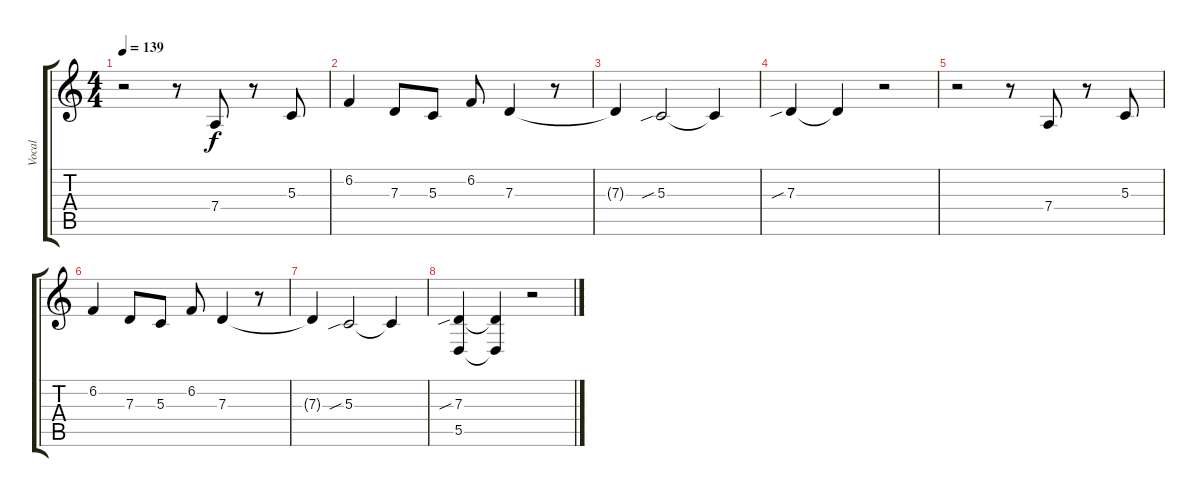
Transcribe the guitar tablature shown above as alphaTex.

\track ("Vocal" "Vocal") {instrument flute}
\staff {score tabs}
\tuning (E4 B3 G3 D3 A2 E2) {hide}
\ts (4 4)
\tempo 139
\clef g2
\ks c
r.2{dy f} r.8 7.4.8 r.8 5.3.8 |
6.2.4 7.3.8 5.3.8 6.2.8 7.3.4 r.8 |
7.3{t}.4 5.3{sib}.2 5.3{t}.4 |
7.3{sib}.4 7.3{t}.4 r.2 |
r.2 r.8 7.4.8 r.8 5.3.8 |
6.2.4 7.3.8 5.3.8 6.2.8 7.3.4 r.8 |
7.3{t}.4 5.3{sib}.2 5.3{t}.4 |
(7.3{sib} 5.5).4 (7.3{t} 5.5{t}).4 r.2
